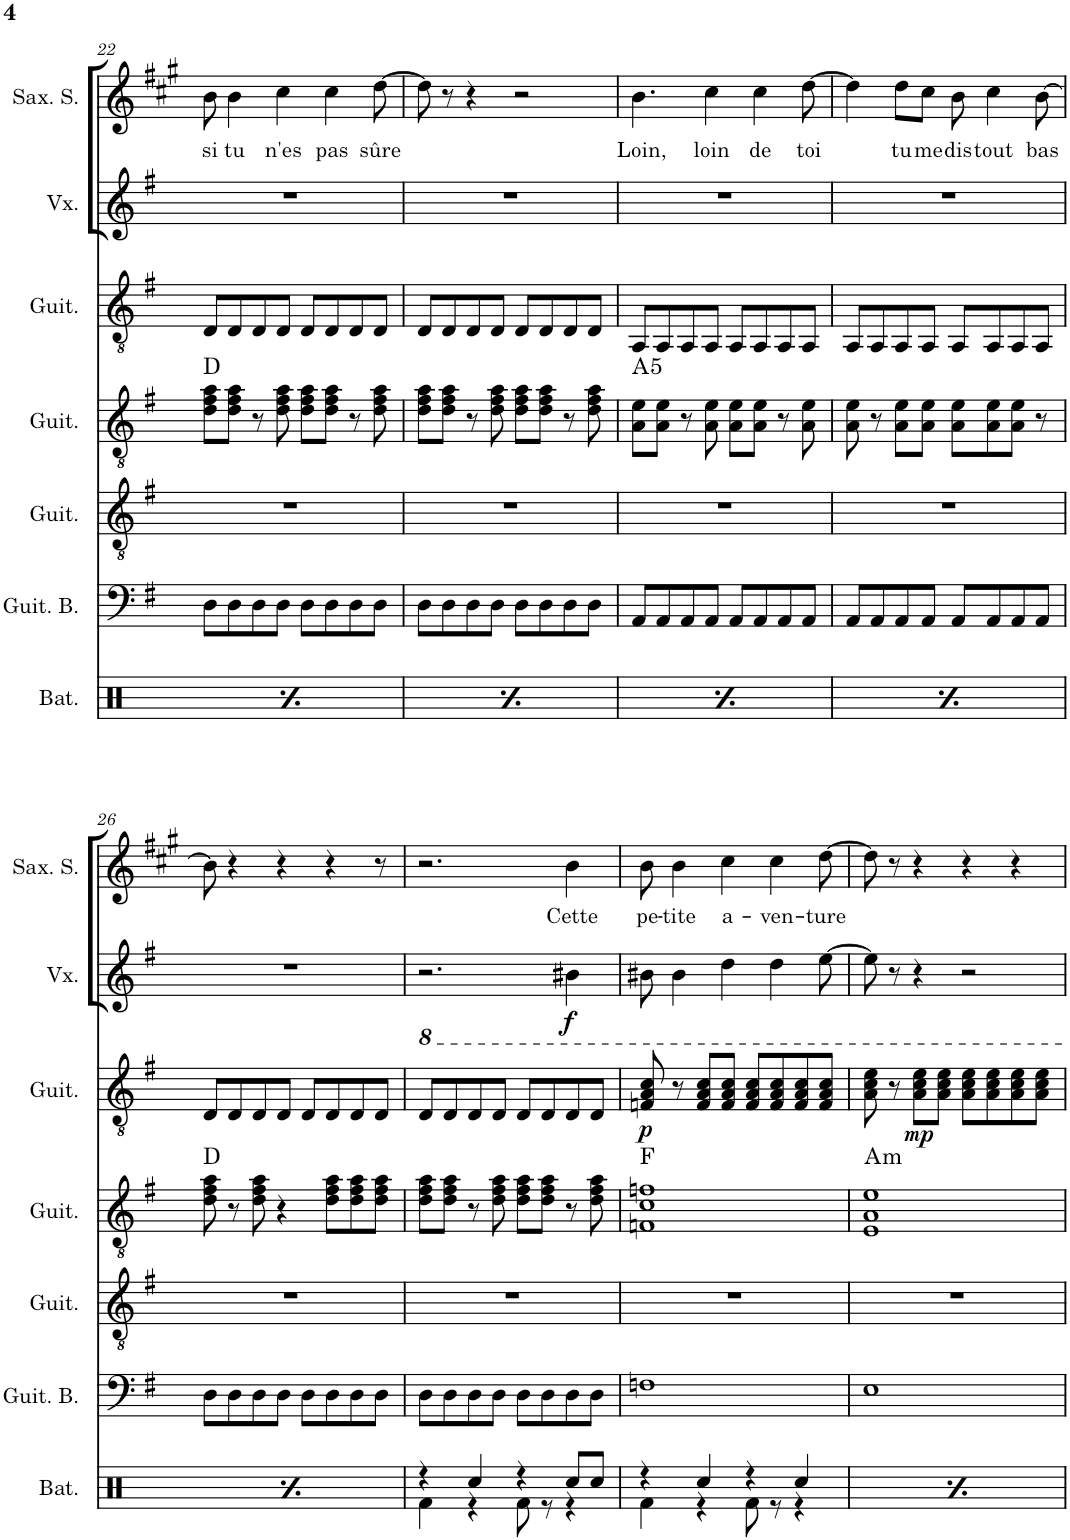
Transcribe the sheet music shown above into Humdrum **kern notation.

**kern	**kern	**kern	**kern	**kern	**dynam	**kern	**dynam	**kern	**text
*part7	*part6	*part5	*part4	*part3	*part3	*part2	*part2	*part1	*part1
*staff7	*staff6	*staff5	*staff4	*staff3	*staff3	*staff2	*staff2	*staff1	*staff1
*I"Batterie	*I"Guitare Basse	*I"Guitare Acoustique	*I"Guitare Acoustique	*I"Guitare Acoustique	*	*I"Voix	*	*I"Saxophone Soprano	*
*I'Bat.	*I'Guit. B.	*I'Guit.	*I'Guit.	*I'Guit.	*	*I'Vx.	*	*I'Sax. S.	*
!!LO:PB:g=z
*clefX	*clefF4	*clefGv2	*clefGv2	*clefGv2	*	*clefG2	*	*clefG2	*
*	*Trd7c12	*	*	*	*	*	*	*Trd1c2	*
*k[]	*k[f#]	*k[f#]	*k[f#]	*k[f#]	*	*k[f#]	*	*k[f#c#g#]	*
*M4/4	*M4/4	*M4/4	*M4/4	*M4/4	*	*M4/4	*	*M4/4	*
=22	=22	=22	=22	=22	=22	=22	=22	=22	=22
*^	*	*	*	*	*	*	*	*	*
!	!	!	!	!	!	!	!	!	!	!LO:LY:b
4r	4Rf\	8D\L	1r	8d\ 8f#\ 8a\L	8D/L	.	1r	.	8b\	si
!	!	!	!	!	!	!	!	!	!	!LO:LY:b
.	.	8D\	.	8d\ 8f#\ 8a\J	8D/	.	.	.	4b\	tu
4Rcc/	4r	8D\	.	8r	8D/	.	.	.	.	.
!	!	!	!	!	!	!	!	!	!	!LO:LY:b
.	.	8D\J	.	8d\ 8f#\ 8a\	8D/J	.	.	.	4cc#\	n'es
4r	8Rf\	8D\L	.	8d\ 8f#\ 8a\L	8D/L	.	.	.	.	.
!	!	!	!	!	!	!	!	!	!	!LO:LY:b
.	8r	8D\	.	8d\ 8f#\ 8a\J	8D/	.	.	.	4cc#\	pas
4Rcc/	4r	8D\	.	8r	8D/	.	.	.	.	.
!	!	!	!	!	!	!	!	!	!	!LO:LY:b
.	.	8D\J	.	8d\ 8f#\ 8a\	8D/J	.	.	.	[8dd\	sûre
=23	=23	=23	=23	=23	=23	=23	=23	=23	=23	=23
4r	4Rf\	8D\L	1r	8d\ 8f#\ 8a\L	8D/L	.	1r	.	8dd\]	.
.	.	8D\	.	8d\ 8f#\ 8a\J	8D/	.	.	.	8r	.
4Rcc/	4r	8D\	.	8r	8D/	.	.	.	4r	.
.	.	8D\J	.	8d\ 8f#\ 8a\	8D/J	.	.	.	.	.
4r	8Rf\	8D\L	.	8d\ 8f#\ 8a\L	8D/L	.	.	.	2r	.
.	8r	8D\	.	8d\ 8f#\ 8a\J	8D/	.	.	.	.	.
4Rcc/	4r	8D\	.	8r	8D/	.	.	.	.	.
.	.	8D\J	.	8d\ 8f#\ 8a\	8D/J	.	.	.	.	.
=24	=24	=24	=24	=24	=24	=24	=24	=24	=24	=24
!	!	!	!	!	!	!	!	!	!	!LO:LY:b
4r	4Rf\	8AA/L	1r	8A\ 8e\L	8AA/L	.	1r	.	4.b\	Loin,
.	.	8AA/	.	8A\ 8e\J	8AA/	.	.	.	.	.
4Rcc/	4r	8AA/	.	8r	8AA/	.	.	.	.	.
!	!	!	!	!	!	!	!	!	!	!LO:LY:b
.	.	8AA/J	.	8A\ 8e\	8AA/J	.	.	.	4cc#\	loin
4r	8Rf\	8AA/L	.	8A\ 8e\L	8AA/L	.	.	.	.	.
!	!	!	!	!	!	!	!	!	!	!LO:LY:b
.	8r	8AA/	.	8A\ 8e\J	8AA/	.	.	.	4cc#\	de
4Rcc/	4r	8AA/	.	8r	8AA/	.	.	.	.	.
!	!	!	!	!	!	!	!	!	!	!LO:LY:b
.	.	8AA/J	.	8A\ 8e\	8AA/J	.	.	.	[8dd\	toi
=25	=25	=25	=25	=25	=25	=25	=25	=25	=25	=25
4r	4Rf\	8AA/L	1r	8A\ 8e\	8AA/L	.	1r	.	4dd\]	.
.	.	8AA/	.	8r	8AA/	.	.	.	.	.
!	!	!	!	!	!	!	!	!	!	!LO:LY:b
4Rcc/	4r	8AA/	.	8A\ 8e\L	8AA/	.	.	.	8dd\L	tu
!	!	!	!	!	!	!	!	!	!	!LO:LY:b
.	.	8AA/J	.	8A\ 8e\J	8AA/J	.	.	.	8cc#\J	me
!	!	!	!	!	!	!	!	!	!	!LO:LY:b
4r	8Rf\	8AA/L	.	8A\ 8e\L	8AA/L	.	.	.	8b\	dis
!	!	!	!	!	!	!	!	!	!	!LO:LY:b
.	8r	8AA/	.	8A\ 8e\	8AA/	.	.	.	4cc#\	tout
4Rcc/	4r	8AA/	.	8A\ 8e\J	8AA/	.	.	.	.	.
!	!	!	!	!	!	!	!	!	!	!LO:LY:b
.	.	8AA/J	.	8r	8AA/J	.	.	.	[8b\	bas
!!LO:LB:g=z
=26	=26	=26	=26	=26	=26	=26	=26	=26	=26	=26
4r	4Rf\	8D\L	1r	8d\ 8f#\ 8a\	8D/L	.	1r	.	8b\]	.
.	.	8D\	.	8r	8D/	.	.	.	4r	.
4Rcc/	4r	8D\	.	8d\ 8f#\ 8a\	8D/	.	.	.	.	.
.	.	8D\J	.	4r	8D/J	.	.	.	4r	.
4r	8Rf\	8D\L	.	.	8D/L	.	.	.	.	.
.	8r	8D\	.	8d\ 8f#\ 8a\L	8D/	.	.	.	4r	.
4Rcc/	4r	8D\	.	8d\ 8f#\ 8a\	8D/	.	.	.	.	.
.	.	8D\J	.	8d\ 8f#\ 8a\J	8D/J	.	.	.	8r	.
=27	=27	=27	=27	=27	=27	=27	=27	=27	=27	=27
4r	4Rf\	8D\L	1r	8d\ 8f#\ 8a\L	8D/L	.	2.r	.	2.r	.
.	.	8D\	.	8d\ 8f#\ 8a\J	8D/	.	.	.	.	.
4Rcc/	4r	8D\	.	8r	8D/	.	.	.	.	.
.	.	8D\J	.	8d\ 8f#\ 8a\	8D/J	.	.	.	.	.
4r	8Rf\	8D\L	.	8d\ 8f#\ 8a\L	8D/L	.	.	.	.	.
.	8r	8D\	.	8d\ 8f#\ 8a\J	8D/	.	.	.	.	.
!	!	!	!	!	!	!	!	!LO:DY:b	!	!LO:LY:b
8Rcc/L	4r	8D\	.	8r	8D/	.	4B#X\	f	4b\	Cette
8Rcc/J	.	8D\J	.	8d\ 8f#\ 8a\	8D/J	.	.	.	.	.
=28	=28	=28	=28	=28	=28	=28	=28	=28	=28	=28
!	!	!	!	!	!	!LO:DY:b	!	!	!	!LO:LY:b
4r	4Rf\	1Fn	1r	1Fn 1c 1fn	8Fn/ 8A/ 8c/	p	8B#X\	.	8b\	pe-
!	!	!	!	!	!	!	!	!	!	!LO:LY:b
.	.	.	.	.	8r	.	4B#\	.	4b\	-tite
4Rcc/	4r	.	.	.	8F/ 8A/ 8c/L	.	.	.	.	.
!	!	!	!	!	!	!	!	!	!	!LO:LY:b
.	.	.	.	.	8F/ 8A/ 8c/J	.	4d\	.	4cc#\	a-
4r	8Rf\	.	.	.	8F/ 8A/ 8c/L	.	.	.	.	.
!	!	!	!	!	!	!	!	!	!	!LO:LY:b
.	8r	.	.	.	8F/ 8A/ 8c/	.	4d\	.	4cc#\	-ven-
4Rcc/	4r	.	.	.	8F/ 8A/ 8c/	.	.	.	.	.
!	!	!	!	!	!	!	!	!	!	!LO:LY:b
.	.	.	.	.	8F/ 8A/ 8c/J	.	[8e\	.	[8dd\	-ture
=29	=29	=29	=29	=29	=29	=29	=29	=29	=29	=29
4r	4Rf\	1E	1r	1E 1A 1e	8A\ 8c\ 8e\	.	8e\]	.	8dd\]	.
.	.	.	.	.	8r	.	8r	.	8r	.
!	!	!	!	!	!	!LO:DY:b	!	!	!	!
4Rcc/	4r	.	.	.	8A\ 8c\ 8e\L	mp	4r	.	4r	.
.	.	.	.	.	8A\ 8c\ 8e\J	.	.	.	.	.
4r	8Rf\	.	.	.	8A\ 8c\ 8e\L	.	2r	.	4r	.
.	8r	.	.	.	8A\ 8c\ 8e\	.	.	.	.	.
4Rcc/	4r	.	.	.	8A\ 8c\ 8e\	.	.	.	4r	.
.	.	.	.	.	8A\ 8c\ 8e\J	.	.	.	.	.
*v	*v	*	*	*	*	*	*	*	*	*
=	=	=	=	=	=	=	=	=	=
*-	*-	*-	*-	*-	*-	*-	*-	*-	*-
